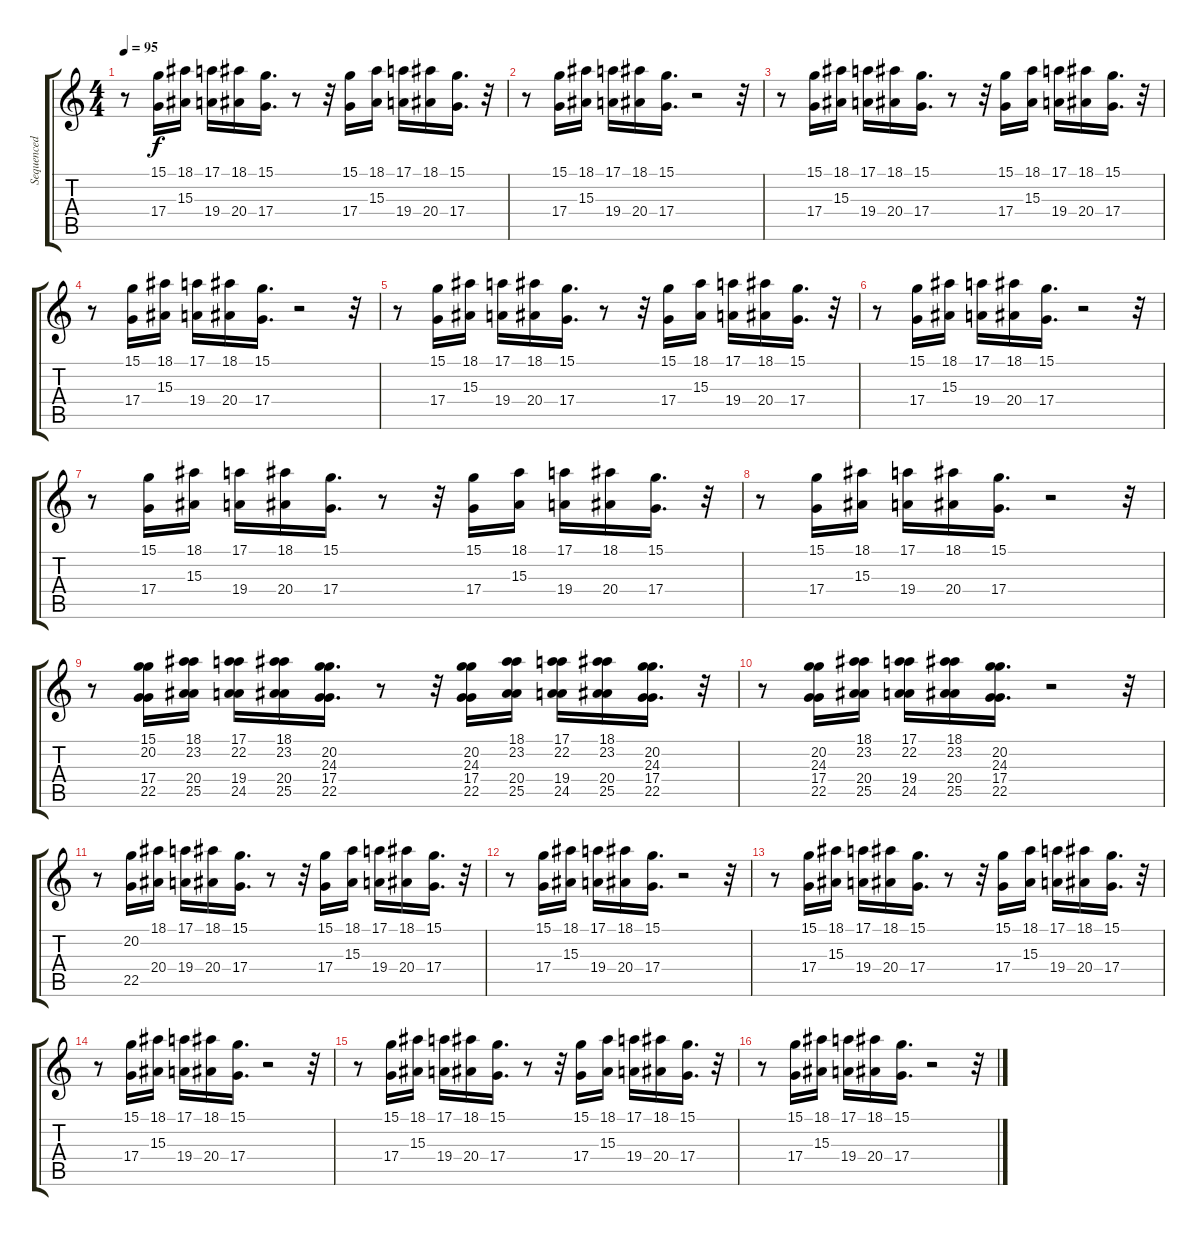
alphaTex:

\track ("Sequenced by:" "Sequenced ") {instrument synthstrings1}
\staff {score tabs}
\tuning (E4 B3 G3 D3 A2 E2) {hide}
\ts (4 4)
\tempo 95
\clef g2
\ks c
r.8{dy f} (15.1 17.4).16 (18.1 15.3).16 (17.1 19.4).16 (18.1 20.4).16 (15.1 17.4).16{d} r.8 r.32 (15.1 17.4).16 (18.1 15.3).16 (17.1 19.4).16 (18.1 20.4).16 (15.1 17.4).16{d} r.32 |
r.8 (15.1 17.4).16 (18.1 15.3).16 (17.1 19.4).16 (18.1 20.4).16 (15.1 17.4).16{d} r.2 r.32 |
r.8 (15.1 17.4).16 (18.1 15.3).16 (17.1 19.4).16 (18.1 20.4).16 (15.1 17.4).16{d} r.8 r.32 (15.1 17.4).16 (18.1 15.3).16 (17.1 19.4).16 (18.1 20.4).16 (15.1 17.4).16{d} r.32 |
r.8 (15.1 17.4).16 (18.1 15.3).16 (17.1 19.4).16 (18.1 20.4).16 (15.1 17.4).16{d} r.2 r.32 |
r.8 (15.1 17.4).16 (18.1 15.3).16 (17.1 19.4).16 (18.1 20.4).16 (15.1 17.4).16{d} r.8 r.32 (15.1 17.4).16 (18.1 15.3).16 (17.1 19.4).16 (18.1 20.4).16 (15.1 17.4).16{d} r.32 |
r.8 (15.1 17.4).16 (18.1 15.3).16 (17.1 19.4).16 (18.1 20.4).16 (15.1 17.4).16{d} r.2 r.32 |
r.8 (15.1 17.4).16 (18.1 15.3).16 (17.1 19.4).16 (18.1 20.4).16 (15.1 17.4).16{d} r.8 r.32 (15.1 17.4).16 (18.1 15.3).16 (17.1 19.4).16 (18.1 20.4).16 (15.1 17.4).16{d} r.32 |
r.8 (15.1 17.4).16 (18.1 15.3).16 (17.1 19.4).16 (18.1 20.4).16 (15.1 17.4).16{d} r.2 r.32 |
r.8 (15.1 20.2 17.4 22.5).16 (18.1 23.2 20.4 25.5).16 (17.1 22.2 19.4 24.5).16 (18.1 23.2 20.4 25.5).16 (20.2 24.3 17.4 22.5).16{d} r.8 r.32 (20.2 24.3 17.4 22.5).16 (18.1 23.2 20.4 25.5).16 (17.1 22.2 19.4 24.5).16 (18.1 23.2 20.4 25.5).16 (20.2 24.3 17.4 22.5).16{d} r.32 |
r.8 (20.2 24.3 17.4 22.5).16 (18.1 23.2 20.4 25.5).16 (17.1 22.2 19.4 24.5).16 (18.1 23.2 20.4 25.5).16 (20.2 24.3 17.4 22.5).16{d} r.2 r.32 |
r.8 (20.2 22.5).16 (18.1 20.4).16 (17.1 19.4).16 (18.1 20.4).16 (15.1 17.4).16{d} r.8 r.32 (15.1 17.4).16 (18.1 15.3).16 (17.1 19.4).16 (18.1 20.4).16 (15.1 17.4).16{d} r.32 |
r.8 (15.1 17.4).16 (18.1 15.3).16 (17.1 19.4).16 (18.1 20.4).16 (15.1 17.4).16{d} r.2 r.32 |
r.8 (15.1 17.4).16 (18.1 15.3).16 (17.1 19.4).16 (18.1 20.4).16 (15.1 17.4).16{d} r.8 r.32 (15.1 17.4).16 (18.1 15.3).16 (17.1 19.4).16 (18.1 20.4).16 (15.1 17.4).16{d} r.32 |
r.8 (15.1 17.4).16 (18.1 15.3).16 (17.1 19.4).16 (18.1 20.4).16 (15.1 17.4).16{d} r.2 r.32 |
r.8 (15.1 17.4).16 (18.1 15.3).16 (17.1 19.4).16 (18.1 20.4).16 (15.1 17.4).16{d} r.8 r.32 (15.1 17.4).16 (18.1 15.3).16 (17.1 19.4).16 (18.1 20.4).16 (15.1 17.4).16{d} r.32 |
r.8 (15.1 17.4).16 (18.1 15.3).16 (17.1 19.4).16 (18.1 20.4).16 (15.1 17.4).16{d} r.2 r.32
